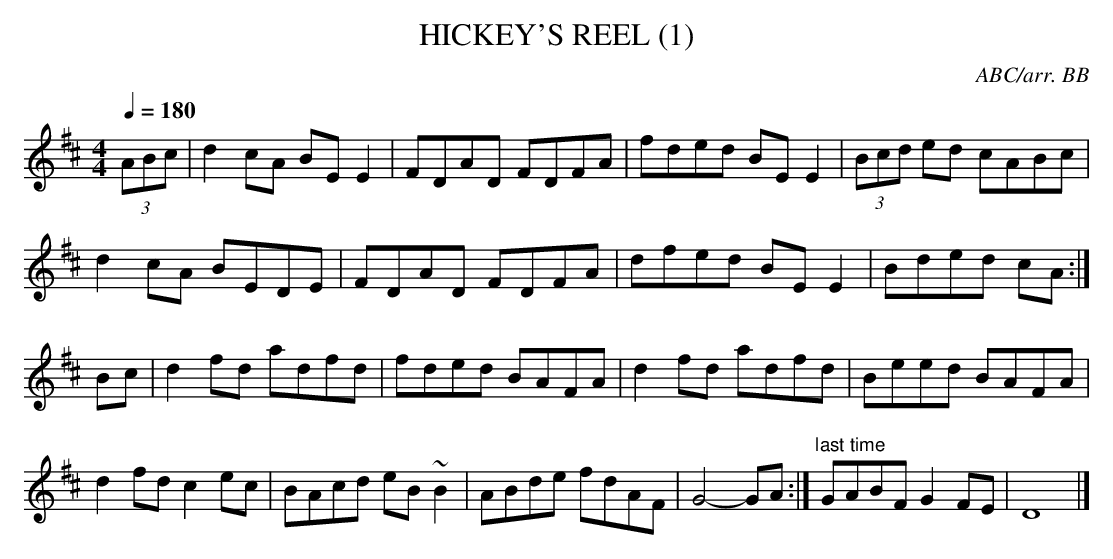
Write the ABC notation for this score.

X:1
T:HICKEY'S REEL (1)
C:ABC/arr. BB
Q:1/4=180
L:1/8
M:4/4
K:D
(3ABc|d2cA BEE2|FDAD FDFA|fded BE E2|(3Bcd ed cABc |
d2 cA BEDE|FDAD FDFA|dfed BE E2|Bded cA :|
Bc|d2fd adfd|fded BAFA|d2fd adfd|Beed BAFA|
d2fd c2ec|BAcd eB~B2|ABde fdAF|G4-GA :|\
"last time"GABF G2FE|D8|]
